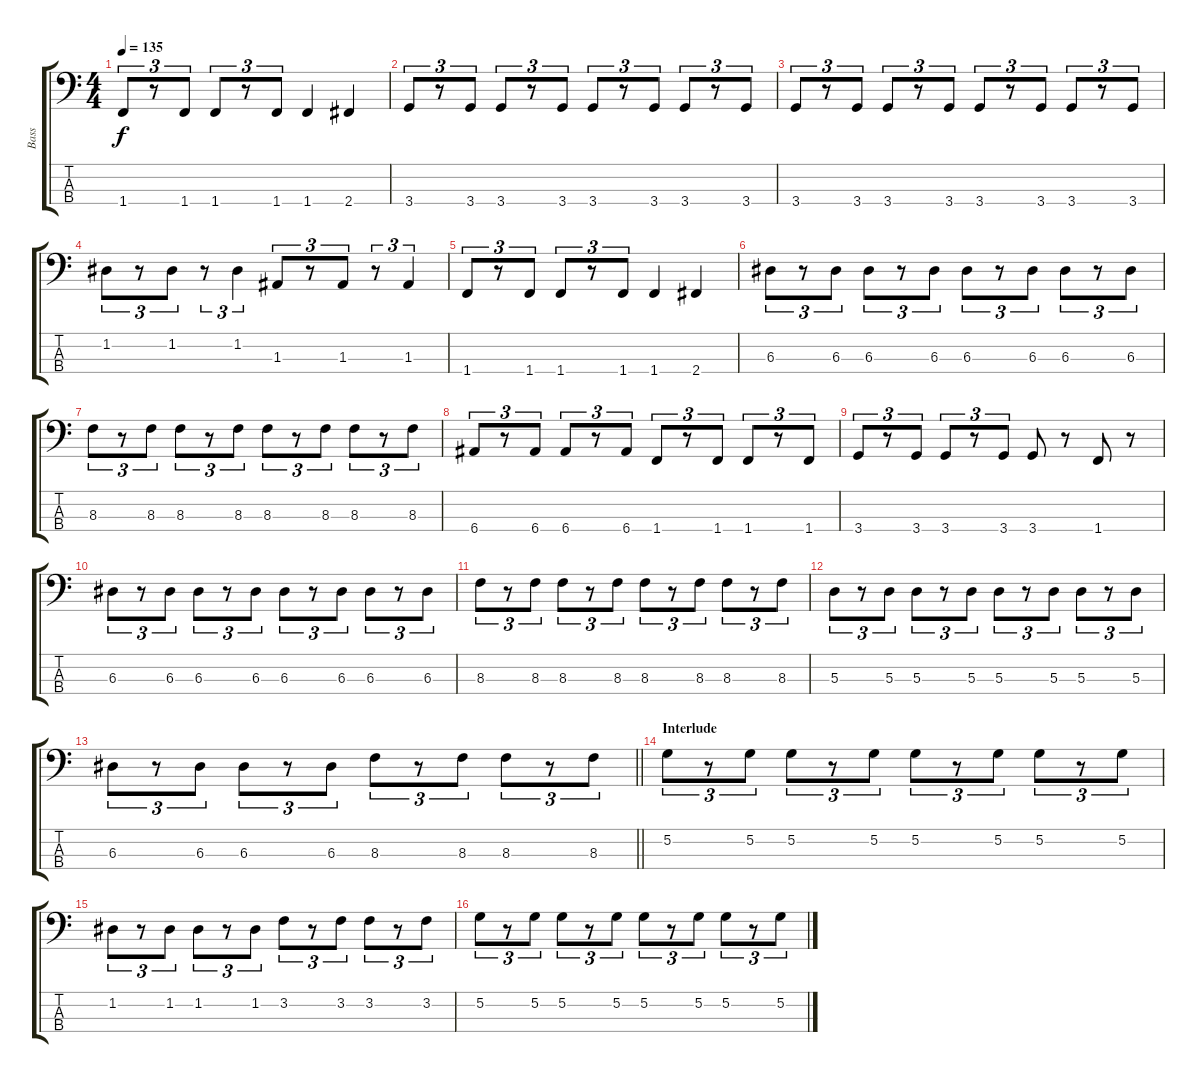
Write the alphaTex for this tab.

\track ("Bass" "Bass") {instrument electricbassfinger}
\staff {score tabs}
\tuning (G2 D2 A1 E1) {hide}
\ts (4 4)
\tempo 135
\clef f4
\ks c
1.4.8{tu (3 2) dy f} r.8{tu (3 2)} 1.4.8{tu (3 2)} 1.4.8{tu (3 2)} r.8{tu (3 2)} 1.4.8{tu (3 2)} 1.4.4 2.4.4 |
3.4.8{tu (3 2)} r.8{tu (3 2)} 3.4.8{tu (3 2)} 3.4.8{tu (3 2)} r.8{tu (3 2)} 3.4.8{tu (3 2)} 3.4.8{tu (3 2)} r.8{tu (3 2)} 3.4.8{tu (3 2)} 3.4.8{tu (3 2)} r.8{tu (3 2)} 3.4.8{tu (3 2)} |
3.4.8{tu (3 2)} r.8{tu (3 2)} 3.4.8{tu (3 2)} 3.4.8{tu (3 2)} r.8{tu (3 2)} 3.4.8{tu (3 2)} 3.4.8{tu (3 2)} r.8{tu (3 2)} 3.4.8{tu (3 2)} 3.4.8{tu (3 2)} r.8{tu (3 2)} 3.4.8{tu (3 2)} |
1.2.8{tu (3 2)} r.8{tu (3 2)} 1.2.8{tu (3 2)} r.8{tu (3 2)} 1.2.4{tu (3 2)} 1.3.8{tu (3 2)} r.8{tu (3 2)} 1.3.8{tu (3 2)} r.8{tu (3 2)} 1.3.4{tu (3 2)} |
1.4.8{tu (3 2)} r.8{tu (3 2)} 1.4.8{tu (3 2)} 1.4.8{tu (3 2)} r.8{tu (3 2)} 1.4.8{tu (3 2)} 1.4.4 2.4.4 |
6.3.8{tu (3 2)} r.8{tu (3 2)} 6.3.8{tu (3 2)} 6.3.8{tu (3 2)} r.8{tu (3 2)} 6.3.8{tu (3 2)} 6.3.8{tu (3 2)} r.8{tu (3 2)} 6.3.8{tu (3 2)} 6.3.8{tu (3 2)} r.8{tu (3 2)} 6.3.8{tu (3 2)} |
8.3.8{tu (3 2)} r.8{tu (3 2)} 8.3.8{tu (3 2)} 8.3.8{tu (3 2)} r.8{tu (3 2)} 8.3.8{tu (3 2)} 8.3.8{tu (3 2)} r.8{tu (3 2)} 8.3.8{tu (3 2)} 8.3.8{tu (3 2)} r.8{tu (3 2)} 8.3.8{tu (3 2)} |
6.4.8{tu (3 2)} r.8{tu (3 2)} 6.4.8{tu (3 2)} 6.4.8{tu (3 2)} r.8{tu (3 2)} 6.4.8{tu (3 2)} 1.4.8{tu (3 2)} r.8{tu (3 2)} 1.4.8{tu (3 2)} 1.4.8{tu (3 2)} r.8{tu (3 2)} 1.4.8{tu (3 2)} |
3.4.8{tu (3 2)} r.8{tu (3 2)} 3.4.8{tu (3 2)} 3.4.8{tu (3 2)} r.8{tu (3 2)} 3.4.8{tu (3 2)} 3.4.8 r.8 1.4.8 r.8 |
6.3.8{tu (3 2)} r.8{tu (3 2)} 6.3.8{tu (3 2)} 6.3.8{tu (3 2)} r.8{tu (3 2)} 6.3.8{tu (3 2)} 6.3.8{tu (3 2)} r.8{tu (3 2)} 6.3.8{tu (3 2)} 6.3.8{tu (3 2)} r.8{tu (3 2)} 6.3.8{tu (3 2)} |
8.3.8{tu (3 2)} r.8{tu (3 2)} 8.3.8{tu (3 2)} 8.3.8{tu (3 2)} r.8{tu (3 2)} 8.3.8{tu (3 2)} 8.3.8{tu (3 2)} r.8{tu (3 2)} 8.3.8{tu (3 2)} 8.3.8{tu (3 2)} r.8{tu (3 2)} 8.3.8{tu (3 2)} |
5.3.8{tu (3 2)} r.8{tu (3 2)} 5.3.8{tu (3 2)} 5.3.8{tu (3 2)} r.8{tu (3 2)} 5.3.8{tu (3 2)} 5.3.8{tu (3 2)} r.8{tu (3 2)} 5.3.8{tu (3 2)} 5.3.8{tu (3 2)} r.8{tu (3 2)} 5.3.8{tu (3 2)} |
\barLineRight lightlight
6.3.8{tu (3 2)} r.8{tu (3 2)} 6.3.8{tu (3 2)} 6.3.8{tu (3 2)} r.8{tu (3 2)} 6.3.8{tu (3 2)} 8.3.8{tu (3 2)} r.8{tu (3 2)} 8.3.8{tu (3 2)} 8.3.8{tu (3 2)} r.8{tu (3 2)} 8.3.8{tu (3 2)} |
\section ("" "Interlude")
5.2.8{tu (3 2)} r.8{tu (3 2)} 5.2.8{tu (3 2)} 5.2.8{tu (3 2)} r.8{tu (3 2)} 5.2.8{tu (3 2)} 5.2.8{tu (3 2)} r.8{tu (3 2)} 5.2.8{tu (3 2)} 5.2.8{tu (3 2)} r.8{tu (3 2)} 5.2.8{tu (3 2)} |
1.2.8{tu (3 2)} r.8{tu (3 2)} 1.2.8{tu (3 2)} 1.2.8{tu (3 2)} r.8{tu (3 2)} 1.2.8{tu (3 2)} 3.2.8{tu (3 2)} r.8{tu (3 2)} 3.2.8{tu (3 2)} 3.2.8{tu (3 2)} r.8{tu (3 2)} 3.2.8{tu (3 2)} |
5.2.8{tu (3 2)} r.8{tu (3 2)} 5.2.8{tu (3 2)} 5.2.8{tu (3 2)} r.8{tu (3 2)} 5.2.8{tu (3 2)} 5.2.8{tu (3 2)} r.8{tu (3 2)} 5.2.8{tu (3 2)} 5.2.8{tu (3 2)} r.8{tu (3 2)} 5.2.8{tu (3 2)}
